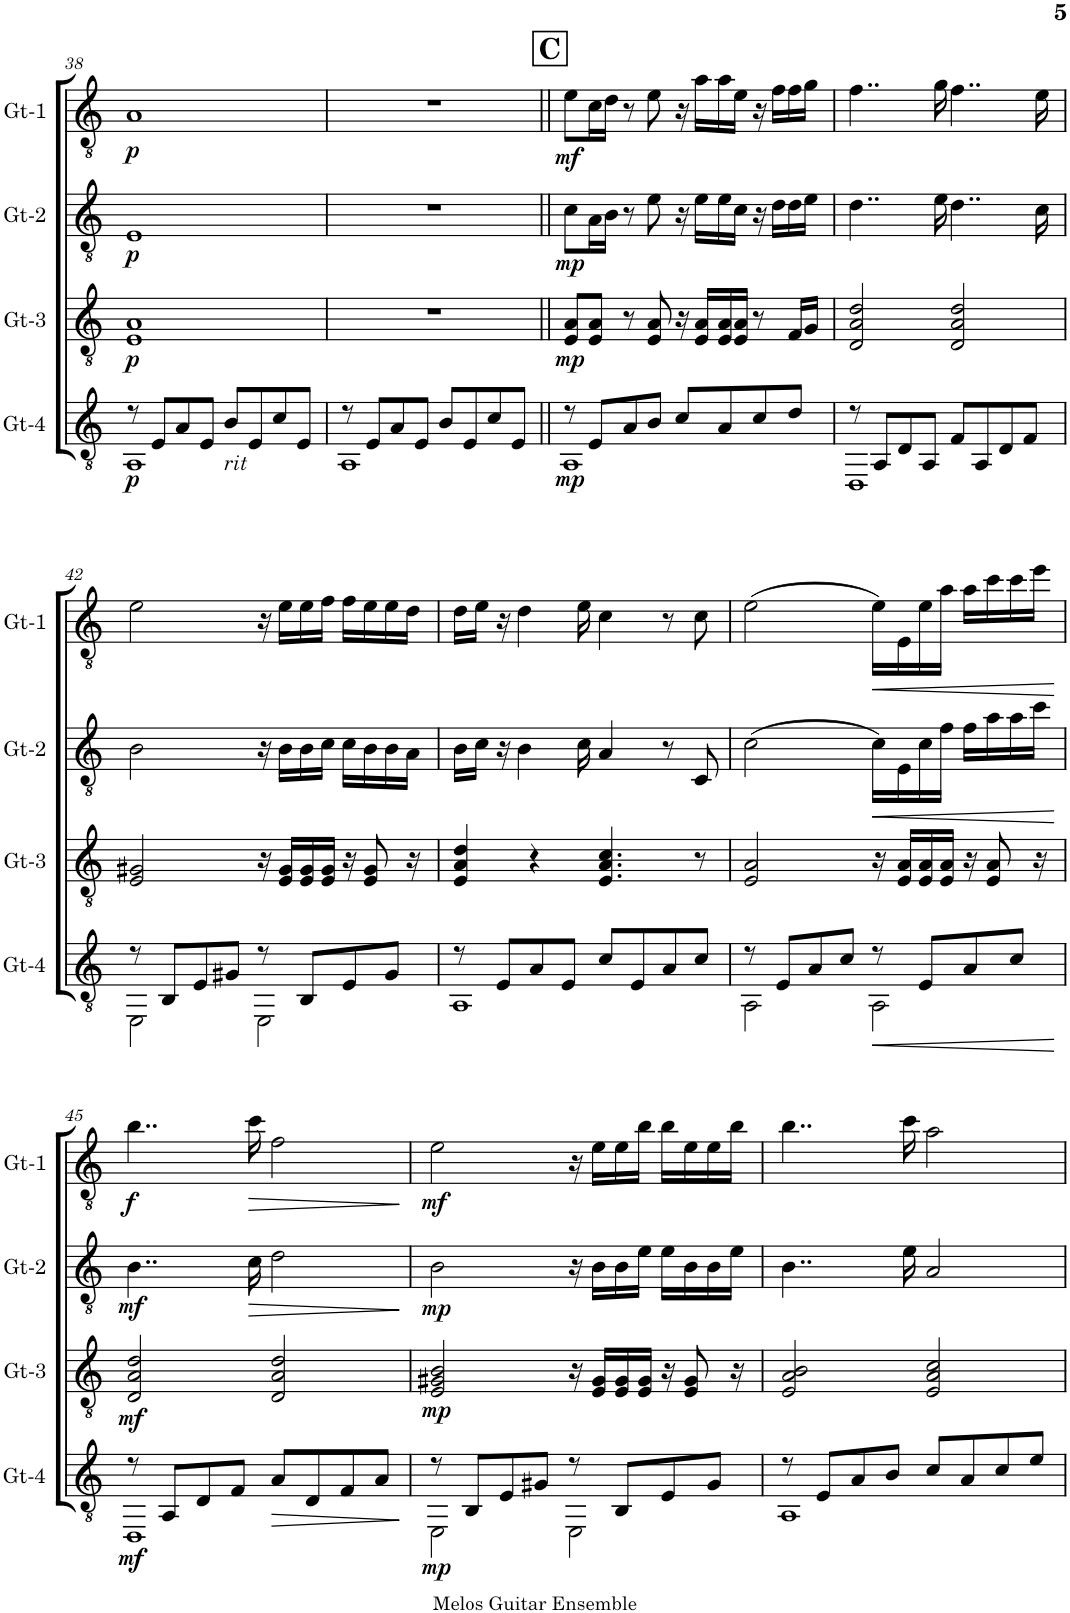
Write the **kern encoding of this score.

**kern	**dynam	**kern	**dynam	**kern	**dynam	**kern	**dynam
*part4	*part4	*part3	*part3	*part2	*part2	*part1	*part1
*staff4	*staff4	*staff3	*staff3	*staff2	*staff2	*staff1	*staff1
*I"Gt-4	*	*I"Gt-3	*	*I"Gt-2	*	*I"Gt-1	*
*I'Gt-4	*	*I'Gt-3	*	*I'Gt-2	*	*I'Gt-1	*
!!LO:PB:g=z
*clefGv2	*	*clefGv2	*	*clefGv2	*	*clefGv2	*
*k[]	*	*k[]	*	*k[]	*	*k[]	*
*M4/4	*	*M4/4	*	*M4/4	*	*M4/4	*
=38	=38	=38	=38	=38	=38	=38	=38
*^	*	*	*	*	*	*	*
!	!	!LO:DY:b	!	!LO:DY:b	!	!LO:DY:b	!	!LO:DY:b
8r	1AA	p	1E 1A	p	1E	p	1A	p
8E/L	.	.	.	.	.	.	.	.
8A/	.	.	.	.	.	.	.	.
8E/J	.	.	.	.	.	.	.	.
!LO:TX:b:i:t=rit	!	!	!	!	!	!	!	!
8B/L	.	.	.	.	.	.	.	.
8E/	.	.	.	.	.	.	.	.
8c/	.	.	.	.	.	.	.	.
8E/J	.	.	.	.	.	.	.	.
=39	=39	=39	=39	=39	=39	=39	=39	=39
8r	1AA	.	1r	.	1r	.	1r	.
8E/L	.	.	.	.	.	.	.	.
8A/	.	.	.	.	.	.	.	.
8E/J	.	.	.	.	.	.	.	.
8B/L	.	.	.	.	.	.	.	.
8E/	.	.	.	.	.	.	.	.
8c/	.	.	.	.	.	.	.	.
8E/J	.	.	.	.	.	.	.	.
!!LO:REH:place=s1:a:B:cj:fs=14:t=C
=40||	=40||	=40||	=40||	=40||	=40||	=40||	=40||	=40||
!	!	!LO:DY:b	!	!LO:DY:b	!	!LO:DY:b	!	!LO:DY:b
8r	1AA	mp	8E/ 8A/L	mp	8c\L	mp	8e\L	mf
8E/L	.	.	8E/ 8A/J	.	16A\L	.	16c\L	.
.	.	.	.	.	16B\JJ	.	16d\JJ	.
8A/	.	.	8r	.	8r	.	8r	.
8B/J	.	.	8E/ 8A/	.	8e\	.	8e\	.
8c/L	.	.	16r	.	16r	.	16r	.
.	.	.	16E/ 16A/LL	.	16e\LL	.	16a\LL	.
8A/	.	.	16E/ 16A/	.	16e\	.	16a\	.
.	.	.	16E/ 16A/JJ	.	16c\JJ	.	16e\JJ	.
8c/	.	.	8r	.	16r	.	16r	.
.	.	.	.	.	16d\LL	.	16f\LL	.
8d/J	.	.	16F/LL	.	16d\	.	16f\	.
.	.	.	16G/JJ	.	16e\JJ	.	16g\JJ	.
=41	=41	=41	=41	=41	=41	=41	=41	=41
8r	1DD	.	2D/ 2A/ 2d/	.	4..d\	.	4..f\	.
8AA/L	.	.	.	.	.	.	.	.
8D/	.	.	.	.	.	.	.	.
8AA/J	.	.	.	.	.	.	.	.
.	.	.	.	.	16e\	.	16g\	.
8F/L	.	.	2D/ 2A/ 2d/	.	4..d\	.	4..f\	.
8AA/	.	.	.	.	.	.	.	.
8D/	.	.	.	.	.	.	.	.
8F/J	.	.	.	.	.	.	.	.
.	.	.	.	.	16c\	.	16e\	.
!!LO:LB:g=z
=42	=42	=42	=42	=42	=42	=42	=42	=42
8r	2EE\	.	2E/ 2G#X/	.	2B\	.	2e\	.
8BB/L	.	.	.	.	.	.	.	.
8E/	.	.	.	.	.	.	.	.
8G#X/J	.	.	.	.	.	.	.	.
8r	2EE\	.	16r	.	16r	.	16r	.
.	.	.	16E/ 16G#/LL	.	16B\LL	.	16e\LL	.
8BB/L	.	.	16E/ 16G#/	.	16B\	.	16e\	.
.	.	.	16E/ 16G#/JJ	.	16c\JJ	.	16f\JJ	.
8E/	.	.	16r	.	16c\LL	.	16f\LL	.
.	.	.	8E/ 8G#/	.	16B\	.	16e\	.
8G#/J	.	.	.	.	16B\	.	16e\	.
.	.	.	16r	.	16A\JJ	.	16d\JJ	.
=43	=43	=43	=43	=43	=43	=43	=43	=43
8r	1AA	.	4E/ 4A/ 4d/	.	16B\LL	.	16d\LL	.
.	.	.	.	.	16c\JJ	.	16e\JJ	.
8E/L	.	.	.	.	16r	.	16r	.
.	.	.	.	.	4B\	.	4d\	.
8A/	.	.	4r	.	.	.	.	.
8E/J	.	.	.	.	.	.	.	.
.	.	.	.	.	16c\	.	16e\	.
8c/L	.	.	4.E/ 4.A/ 4.c/	.	4A/	.	4c\	.
8E/	.	.	.	.	.	.	.	.
8A/	.	.	.	.	8r	.	8r	.
8c/J	.	.	8r	.	8C/	.	8c\	.
=44	=44	=44	=44	=44	=44	=44	=44	=44
8r	2AA\	.	2E/ 2A/	.	(2c\	.	(2e\	.
8E/L	.	.	.	.	.	.	.	.
8A/	.	.	.	.	.	.	.	.
8c/J	.	.	.	.	.	.	.	.
!	!	!LO:HP:b	!	!	!	!LO:HP:b	!	!LO:HP:b
8r	2AA\	<	16r	.	16c\LL)	<	16e\LL)	<
.	.	.	16E/ 16A/LL	.	16E\	.	16E\	.
8E/L	.	.	16E/ 16A/	.	16c\	.	16e\	.
.	.	.	16E/ 16A/JJ	.	16f\JJ	.	16a\JJ	.
8A/	.	.	16r	.	16f\LL	.	16a\LL	.
.	.	.	8E/ 8A/	.	16a\	.	16cc\	.
8c/J	.	.	.	.	16a\	.	16cc\	.
.	.	.	16r	.	16cc\JJ	.	16ee\JJ	.
*v	*v	*	*	*	*	*	*	*
.	[	.	.	.	[	.	[
!!LO:LB:g=z
=45	=45	=45	=45	=45	=45	=45	=45
*^	*	*	*	*	*	*	*
!	!	!LO:DY:b	!	!LO:DY:b	!	!LO:DY:b	!	!LO:DY:b
8r	1DD	mf	2D/ 2A/ 2d/	mf	4..B\	mf	4..b\	f
8AA/L	.	.	.	.	.	.	.	.
8D/	.	.	.	.	.	.	.	.
8F/J	.	.	.	.	.	.	.	.
!	!	!	!	!	!	!LO:HP:b	!	!LO:HP:b
.	.	.	.	.	16c\	>	16cc\	>
!	!	!LO:HP:b	!	!	!	!	!	!
8A/L	.	>	2D/ 2A/ 2d/	.	2d\	.	2f\	.
8D/	.	.	.	.	.	.	.	.
8F/	.	.	.	.	.	.	.	.
8A/J	.	.	.	.	.	.	.	.
*v	*v	*	*	*	*	*	*	*
.	]	.	.	.	]	.	]
=46	=46	=46	=46	=46	=46	=46	=46
*^	*	*	*	*	*	*	*
!	!	!LO:DY:b	!	!LO:DY:b	!	!LO:DY:b	!	!LO:DY:b
8r	2EE\	mp	2E/ 2G#X/ 2B/	mp	2B\	mp	2e\	mf
8BB/L	.	.	.	.	.	.	.	.
8E/	.	.	.	.	.	.	.	.
8G#X/J	.	.	.	.	.	.	.	.
8r	2EE\	.	16r	.	16r	.	16r	.
.	.	.	16E/ 16G#/LL	.	16B\LL	.	16e\LL	.
8BB/L	.	.	16E/ 16G#/	.	16B\	.	16e\	.
.	.	.	16E/ 16G#/JJ	.	16e\JJ	.	16b\JJ	.
8E/	.	.	16r	.	16e\LL	.	16b\LL	.
.	.	.	8E/ 8G#/	.	16B\	.	16e\	.
8G#/J	.	.	.	.	16B\	.	16e\	.
.	.	.	16r	.	16e\JJ	.	16b\JJ	.
=47	=47	=47	=47	=47	=47	=47	=47	=47
8r	1AA	.	2E/ 2A/ 2B/	.	4..B\	.	4..b\	.
8E/L	.	.	.	.	.	.	.	.
8A/	.	.	.	.	.	.	.	.
8B/J	.	.	.	.	.	.	.	.
.	.	.	.	.	16e\	.	16cc\	.
8c/L	.	.	2E/ 2A/ 2c/	.	2A/	.	2a\	.
8A/	.	.	.	.	.	.	.	.
8c/	.	.	.	.	.	.	.	.
8e/J	.	.	.	.	.	.	.	.
*v	*v	*	*	*	*	*	*	*
=	=	=	=	=	=	=	=
*-	*-	*-	*-	*-	*-	*-	*-
